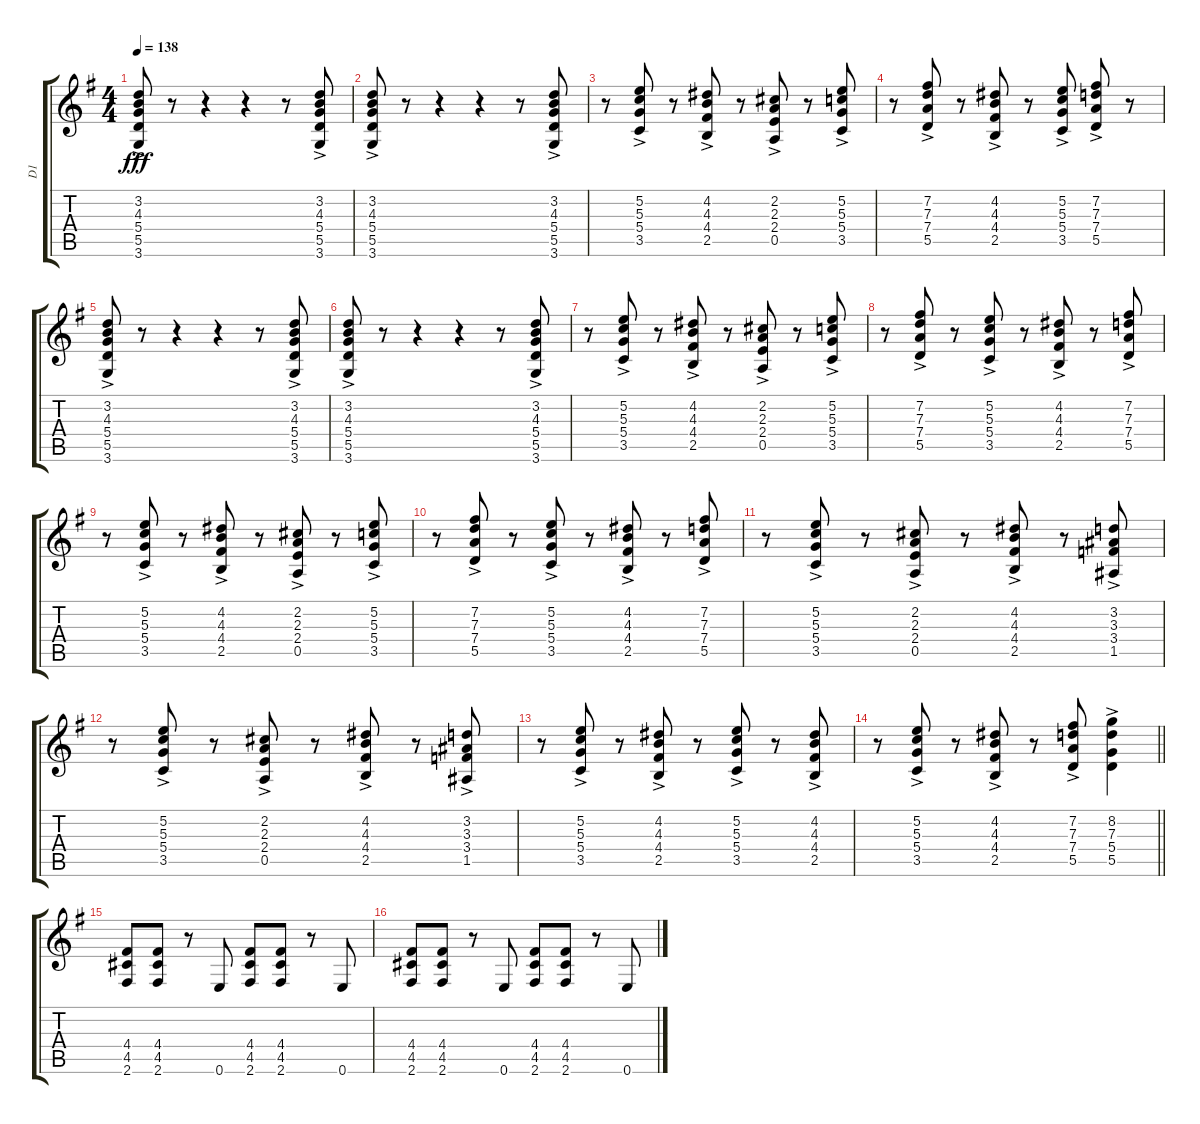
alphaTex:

\track ("D1" "D1") {instrument distortionguitar}
\staff {score tabs}
\tuning (E4 B3 G3 D3 A2 E2) {hide}
\ts (4 4)
\tempo 138
\clef g2
\ks g
(3.2{ac} 4.3{ac} 5.4{ac} 5.5{ac} 3.6{ac}).8{dy fff} r.8 r.4 r.4 r.8 (3.2{ac} 4.3{ac} 5.4{ac} 5.5{ac} 3.6{ac}).8 |
(3.2{ac} 4.3{ac} 5.4{ac} 5.5{ac} 3.6{ac}).8 r.8 r.4 r.4 r.8 (3.2{ac} 4.3{ac} 5.4{ac} 5.5{ac} 3.6{ac}).8 |
r.8 (5.2{ac} 5.3{ac} 5.4{ac} 3.5{ac}).8 r.8 (4.2{ac} 4.3{ac} 4.4{ac} 2.5{ac}).8 r.8 (2.2{ac} 2.3{ac} 2.4{ac} 0.5{ac}).8 r.8 (5.2{ac} 5.3{ac} 5.4{ac} 3.5{ac}).8 |
r.8 (7.2{ac} 7.3{ac} 7.4{ac} 5.5{ac}).8 r.8 (4.2{ac} 4.3{ac} 4.4{ac} 2.5{ac}).8 r.8 (5.2{ac} 5.3{ac} 5.4{ac} 3.5{ac}).8 (7.2{ac} 7.3{ac} 7.4{ac} 5.5{ac}).8 r.8 |
(3.2{ac} 4.3{ac} 5.4{ac} 5.5{ac} 3.6{ac}).8 r.8 r.4 r.4 r.8 (3.2{ac} 4.3{ac} 5.4{ac} 5.5{ac} 3.6{ac}).8 |
(3.2{ac} 4.3{ac} 5.4{ac} 5.5{ac} 3.6{ac}).8 r.8 r.4 r.4 r.8 (3.2{ac} 4.3{ac} 5.4{ac} 5.5{ac} 3.6{ac}).8 |
r.8 (5.2{ac} 5.3{ac} 5.4{ac} 3.5{ac}).8 r.8 (4.2{ac} 4.3{ac} 4.4{ac} 2.5{ac}).8 r.8 (2.2{ac} 2.3{ac} 2.4{ac} 0.5{ac}).8 r.8 (5.2{ac} 5.3{ac} 5.4{ac} 3.5{ac}).8 |
r.8 (7.2{ac} 7.3{ac} 7.4{ac} 5.5{ac}).8 r.8 (5.2{ac} 5.3{ac} 5.4{ac} 3.5{ac}).8 r.8 (4.2{ac} 4.3{ac} 4.4{ac} 2.5{ac}).8 r.8 (7.2{ac} 7.3{ac} 7.4{ac} 5.5{ac}).8 |
r.8 (5.2{ac} 5.3{ac} 5.4{ac} 3.5{ac}).8 r.8 (4.2{ac} 4.3{ac} 4.4{ac} 2.5{ac}).8 r.8 (2.2{ac} 2.3{ac} 2.4{ac} 0.5{ac}).8 r.8 (5.2{ac} 5.3{ac} 5.4{ac} 3.5{ac}).8 |
r.8 (7.2{ac} 7.3{ac} 7.4{ac} 5.5{ac}).8 r.8 (5.2{ac} 5.3{ac} 5.4{ac} 3.5{ac}).8 r.8 (4.2{ac} 4.3{ac} 4.4{ac} 2.5{ac}).8 r.8 (7.2{ac} 7.3{ac} 7.4{ac} 5.5{ac}).8 |
r.8 (5.2{ac} 5.3{ac} 5.4{ac} 3.5{ac}).8 r.8 (2.2{ac} 2.3{ac} 2.4{ac} 0.5{ac}).8 r.8 (4.2{ac} 4.3{ac} 4.4{ac} 2.5{ac}).8 r.8 (3.2{ac} 3.3{ac} 3.4{ac} 1.5{ac}).8 |
r.8 (5.2{ac} 5.3{ac} 5.4{ac} 3.5{ac}).8 r.8 (2.2{ac} 2.3{ac} 2.4{ac} 0.5{ac}).8 r.8 (4.2{ac} 4.3{ac} 4.4{ac} 2.5{ac}).8 r.8 (3.2{ac} 3.3{ac} 3.4{ac} 1.5{ac}).8 |
r.8 (5.2{ac} 5.3{ac} 5.4{ac} 3.5{ac}).8 r.8 (4.2{ac} 4.3{ac} 4.4{ac} 2.5{ac}).8 r.8 (5.2{ac} 5.3{ac} 5.4{ac} 3.5{ac}).8 r.8 (4.2{ac} 4.3{ac} 4.4{ac} 2.5{ac}).8 |
\barLineRight lightlight
r.8 (5.2{ac} 5.3{ac} 5.4{ac} 3.5{ac}).8 r.8 (4.2{ac} 4.3{ac} 4.4{ac} 2.5{ac}).8 r.8 (7.2{ac} 7.3{ac} 7.4{ac} 5.5{ac}).8 (8.2{ac} 7.3{ac} 5.4{ac} 5.5{ac}).4 |
(4.4 4.5 2.6).8 (4.4 4.5 2.6).8 r.8 0.6.8 (4.4 4.5 2.6).8 (4.4 4.5 2.6).8 r.8 0.6.8 |
(4.4 4.5 2.6).8 (4.4 4.5 2.6).8 r.8 0.6.8 (4.4 4.5 2.6).8 (4.4 4.5 2.6).8 r.8 0.6.8
